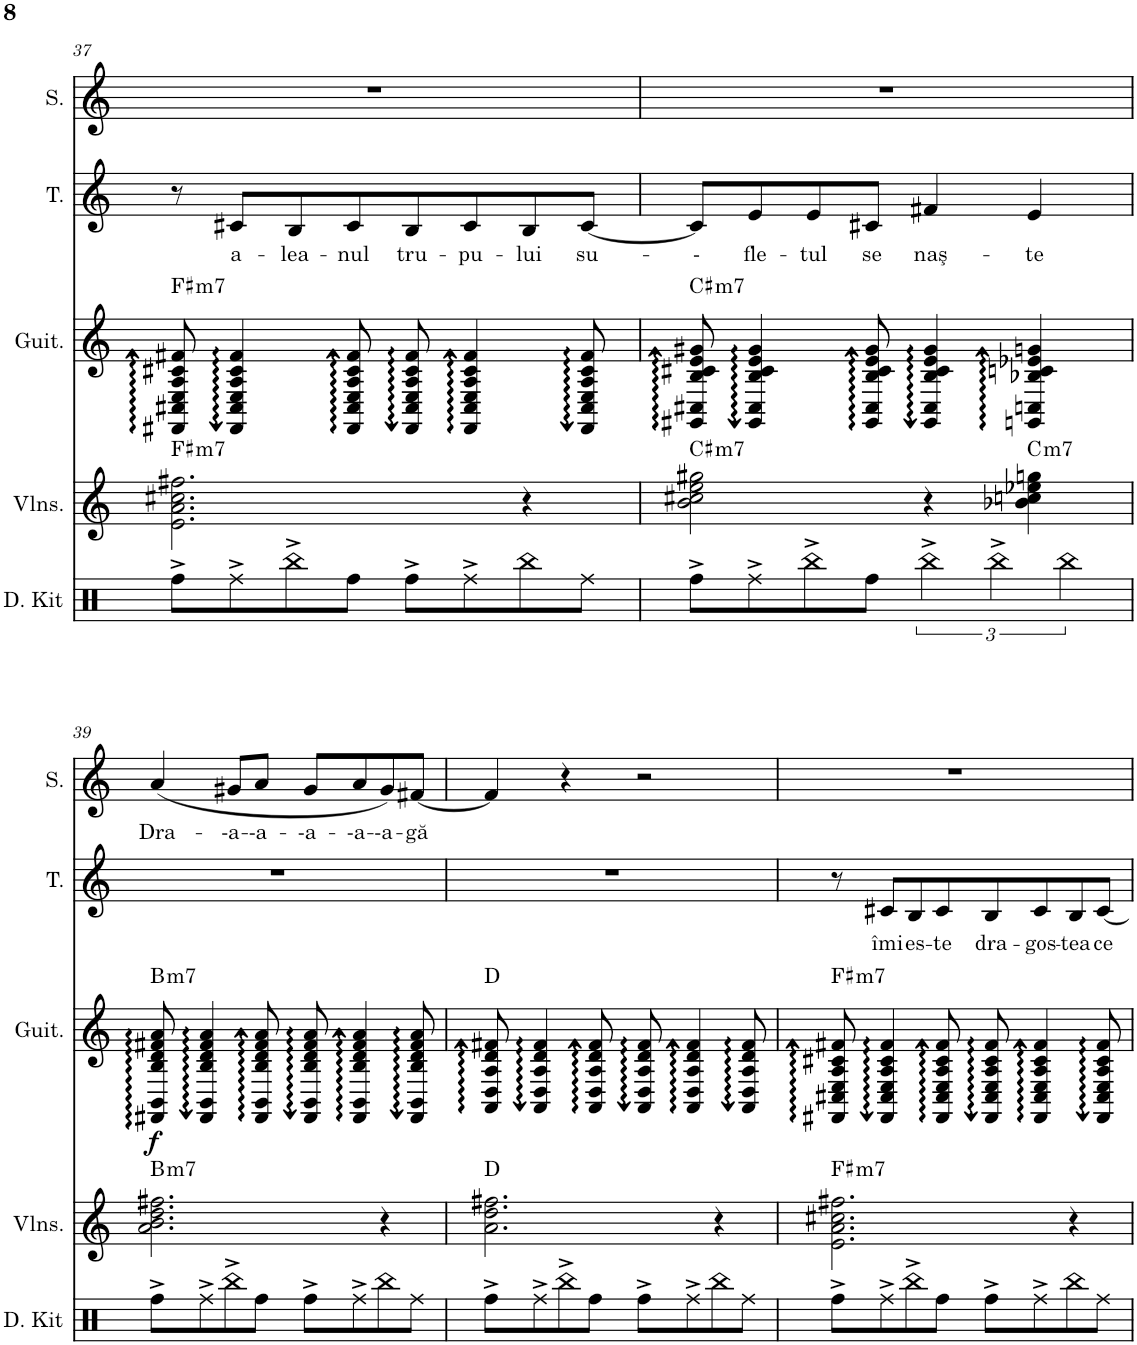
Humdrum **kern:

**kern	**kern	**harte	**kern	**dynam	**harte	**kern	**text	**kern	**text
*part5	*part4	*part4	*part3	*part3	*part3	*part2	*part2	*part1	*part1
*staff5	*staff4	*	*staff3	*staff3	*	*staff2	*staff2	*staff1	*staff1
*I"Drum Kit	*I"Violins	*	*I"Classical Guitar	*	*	*I"Tenor	*	*I"Soprano	*
*I'D. Kit	*I'Vlns.	*	*I'Guit.	*	*	*I'T.	*	*I'S.	*
!!LO:PB:g=z
*clefX	*clefG2	*	*clefG2	*	*	*clefG2	*	*clefG2	*
*k[]	*k[]	*	*k[]	*	*	*k[]	*	*k[]	*
*M4/4	*M4/4	*	*M4/4	*	*	*M4/4	*	*M4/4	*
=37	=37	=37	=37	=37	=37	=37	=37	=37	=37
!	!	!LO:H:kt=m7	!	!	!LO:H:kt=m7	!	!	!	!
8Rff^\L	2.e\ 2.a\ 2.cc#X\ 2.ff#X\	F#:min7	8FF#X/ 8C#X/ 8E/ 8A/ 8c#X/ 8f#X/	.	F#:min7	8r	.	1r	.
!	!	!	!	!	!	!	!LO:LY:b	!	!
8Rff^\	.	.	4FF#/ 4C#/ 4E/ 4A/ 4c#/ 4f#/	.	.	8c#X/L	a-	.	.
!	!	!	!	!	!	!	!LO:LY:b	!	!
8Rbb^\	.	.	.	.	.	8B/	-lea-	.	.
!	!	!	!	!	!	!	!LO:LY:b	!	!
8Rff\J	.	.	8FF#/ 8C#/ 8E/ 8A/ 8c#/ 8f#/	.	.	8c#/	-nul	.	.
!	!	!	!	!	!	!	!LO:LY:b	!	!
8Rff^\L	.	.	8FF#/ 8C#/ 8E/ 8A/ 8c#/ 8f#/	.	.	8B/	tru-	.	.
!	!	!	!	!	!	!	!LO:LY:b	!	!
8Rff^\	.	.	4FF#/ 4C#/ 4E/ 4A/ 4c#/ 4f#/	.	.	8c#/	-pu-	.	.
!	!	!	!	!	!	!	!LO:LY:b	!	!
8Rbb\	4r	.	.	.	.	8B/	-lui	.	.
!	!	!	!	!	!	!	!LO:LY:b	!	!
8Rff\J	.	.	8FF#/ 8C#/ 8E/ 8A/ 8c#/ 8f#/	.	.	[8c#/J	su-	.	.
=38	=38	=38	=38	=38	=38	=38	=38	=38	=38
!	!	!LO:H:kt=m7	!	!	!LO:H:kt=m7	!	!LO:LY:b	!	!
8Rff^\L	2b\ 2cc#X\ 2ee\ 2gg#X\	C#:min7	8GG#X/ 8C#X/ 8B/ 8c#X/ 8e/ 8g#X/	.	C#:min7	8c#/L]	--	1r	.
!	!	!	!	!	!	!	!LO:LY:b	!	!
8Rff^\	.	.	4GG#/ 4C#/ 4B/ 4c#/ 4e/ 4g#/	.	.	8e/	fle-	.	.
!	!	!	!	!	!	!	!LO:LY:b	!	!
8Rbb^\	.	.	.	.	.	8e/	-tul	.	.
!	!	!	!	!	!	!	!LO:LY:b	!	!
8Rff\J	.	.	8GG#/ 8C#/ 8B/ 8c#/ 8e/ 8g#/	.	.	8c#X/J	se	.	.
!	!	!	!	!	!	!	!LO:LY:b	!	!
6Rbb^\	4r	.	4GG#/ 4C#/ 4B/ 4c#/ 4e/ 4g#/	.	.	4f#X/	naş-	.	.
6Rbb^\	.	.	.	.	.	.	.	.	.
!	!	!LO:H:kt=m7	!	!	!	!	!LO:LY:b	!	!
.	4b-X\ 4ccn\ 4ee-X\ 4ggn\	C:min7	4GGn/ 4Cn/ 4B-X/ 4cn/ 4e-X/ 4gn/	.	.	4e/	-te	.	.
6Rbb\	.	.	.	.	.	.	.	.	.
!!LO:LB:g=z
=39	=39	=39	=39	=39	=39	=39	=39	=39	=39
!	!	!LO:H:kt=m7	!	!LO:DY:b	!LO:H:kt=m7	!	!	!	!LO:LY:b
8Rff^\L	2.a\ 2.b\ 2.dd\ 2.ff#X\	B:min7	8FF#X/ 8BB/ 8B/ 8d/ 8f#X/ 8a/	f	B:min7	1r	.	(<4a/	Dra-
8Rff^\	.	.	4FF#/ 4BB/ 4B/ 4d/ 4f#/ 4a/	.	.	.	.	.	.
!	!	!	!	!	!	!	!	!	!LO:LY:b
8Rbb^\	.	.	.	.	.	.	.	8g#X/L	--a-
!	!	!	!	!	!	!	!	!	!LO:LY:b
8Rff\J	.	.	8FF#/ 8BB/ 8B/ 8d/ 8f#/ 8a/	.	.	.	.	8a/J	--a-
!	!	!	!	!	!	!	!	!	!LO:LY:b
8Rff^\L	.	.	8FF#/ 8BB/ 8B/ 8d/ 8f#/ 8a/	.	.	.	.	8g#/L	--a-
!	!	!	!	!	!	!	!	!	!LO:LY:b
8Rff^\	.	.	4FF#/ 4BB/ 4B/ 4d/ 4f#/ 4a/	.	.	.	.	8a/	--a-
!	!	!	!	!	!	!	!	!	!LO:LY:b
8Rbb\	4r	.	.	.	.	.	.	8g#/)	--a-
!	!	!	!	!	!	!	!	!	!LO:LY:b
8Rff\J	.	.	8FF#/ 8BB/ 8B/ 8d/ 8f#/ 8a/	.	.	.	.	[8f#X/J	-gă
=40	=40	=40	=40	=40	=40	=40	=40	=40	=40
8Rff^\L	2.a\ 2.dd\ 2.ff#X\	D:maj	8AA/ 8D/ 8A/ 8d/ 8f#X/	.	D:maj	1r	.	4f#/]	.
8Rff^\	.	.	4AA/ 4D/ 4A/ 4d/ 4f#/	.	.	.	.	.	.
8Rbb^\	.	.	.	.	.	.	.	4r	.
8Rff\J	.	.	8AA/ 8D/ 8A/ 8d/ 8f#/	.	.	.	.	.	.
8Rff^\L	.	.	8AA/ 8D/ 8A/ 8d/ 8f#/	.	.	.	.	2r	.
8Rff^\	.	.	4AA/ 4D/ 4A/ 4d/ 4f#/	.	.	.	.	.	.
8Rbb\	4r	.	.	.	.	.	.	.	.
8Rff\J	.	.	8AA/ 8D/ 8A/ 8d/ 8f#/	.	.	.	.	.	.
=41	=41	=41	=41	=41	=41	=41	=41	=41	=41
!	!	!LO:H:kt=m7	!	!	!LO:H:kt=m7	!	!	!	!
8Rff^\L	2.e\ 2.a\ 2.cc#X\ 2.ff#X\	F#:min7	8FF#X/ 8C#X/ 8E/ 8A/ 8c#X/ 8f#X/	.	F#:min7	8r	.	1r	.
!	!	!	!	!	!	!	!LO:LY:b	!	!
8Rff^\	.	.	4FF#/ 4C#/ 4E/ 4A/ 4c#/ 4f#/	.	.	8c#X/L	îmi	.	.
!	!	!	!	!	!	!	!LO:LY:b	!	!
8Rbb^\	.	.	.	.	.	8B/	es-	.	.
!	!	!	!	!	!	!	!LO:LY:b	!	!
8Rff\J	.	.	8FF#/ 8C#/ 8E/ 8A/ 8c#/ 8f#/	.	.	8c#/	-te	.	.
!	!	!	!	!	!	!	!LO:LY:b	!	!
8Rff^\L	.	.	8FF#/ 8C#/ 8E/ 8A/ 8c#/ 8f#/	.	.	8B/	dra-	.	.
!	!	!	!	!	!	!	!LO:LY:b	!	!
8Rff^\	.	.	4FF#/ 4C#/ 4E/ 4A/ 4c#/ 4f#/	.	.	8c#/	-gos-	.	.
!	!	!	!	!	!	!	!LO:LY:b	!	!
8Rbb\	4r	.	.	.	.	8B/	-tea	.	.
!	!	!	!	!	!	!	!LO:LY:b	!	!
8Rff\J	.	.	8FF#/ 8C#/ 8E/ 8A/ 8c#/ 8f#/	.	.	[8c#/J	ce	.	.
=	=	=	=	=	=	=	=	=	=
*-	*-	*-	*-	*-	*-	*-	*-	*-	*-
